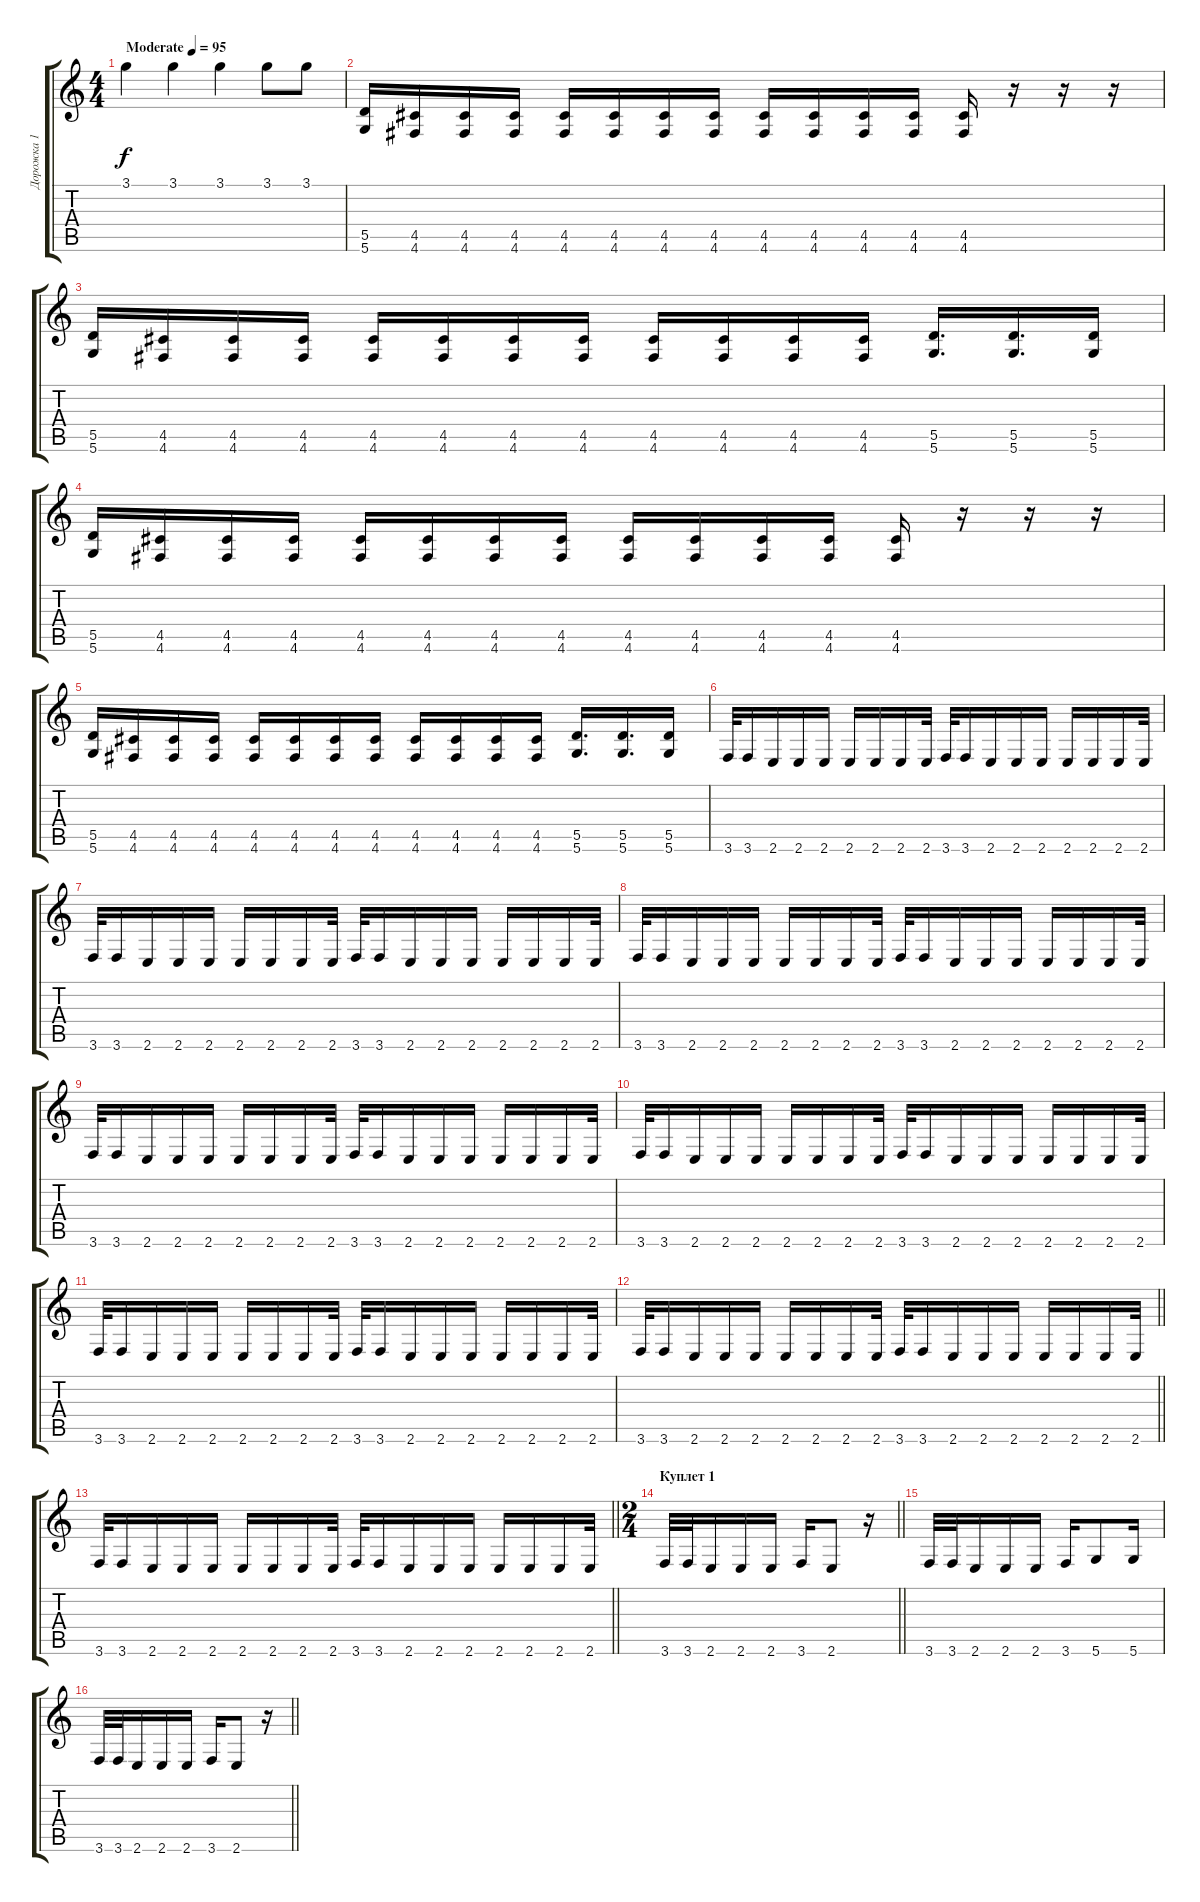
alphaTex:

\track ("Дорожка 1" "Дорожка 1") {instrument distortionguitar}
\staff {score tabs}
\tuning (E4 B3 G3 D3 A2 D2) {hide}
\ts (4 4)
\tempo (95 "Moderate")
\clef g2
\ks c
3.1.4{dy f instrument distortionguitar} 3.1.4 3.1.4 3.1.8 3.1.8 |
(5.5 5.6).16 (4.5 4.6).16 (4.5 4.6).16 (4.5 4.6).16 (4.5 4.6).16 (4.5 4.6).16 (4.5 4.6).16 (4.5 4.6).16 (4.5 4.6).16 (4.5 4.6).16 (4.5 4.6).16 (4.5 4.6).16 (4.5 4.6).16 r.16 r.16 r.16 |
(5.5 5.6).16 (4.5 4.6).16 (4.5 4.6).16 (4.5 4.6).16 (4.5 4.6).16 (4.5 4.6).16 (4.5 4.6).16 (4.5 4.6).16 (4.5 4.6).16 (4.5 4.6).16 (4.5 4.6).16 (4.5 4.6).16 (5.5 5.6).16{d} (5.5 5.6).16{d} (5.5 5.6).16 |
(5.5 5.6).16 (4.5 4.6).16 (4.5 4.6).16 (4.5 4.6).16 (4.5 4.6).16 (4.5 4.6).16 (4.5 4.6).16 (4.5 4.6).16 (4.5 4.6).16 (4.5 4.6).16 (4.5 4.6).16 (4.5 4.6).16 (4.5 4.6).16 r.16 r.16 r.16 |
(5.5 5.6).16 (4.5 4.6).16 (4.5 4.6).16 (4.5 4.6).16 (4.5 4.6).16 (4.5 4.6).16 (4.5 4.6).16 (4.5 4.6).16 (4.5 4.6).16 (4.5 4.6).16 (4.5 4.6).16 (4.5 4.6).16 (5.5 5.6).16{d} (5.5 5.6).16{d} (5.5 5.6).16 |
3.6.32 3.6.16 2.6.16 2.6.16 2.6.16 2.6.16 2.6.16 2.6.16 2.6.32 3.6.32 3.6.16 2.6.16 2.6.16 2.6.16 2.6.16 2.6.16 2.6.16 2.6.32 |
3.6.32 3.6.16 2.6.16 2.6.16 2.6.16 2.6.16 2.6.16 2.6.16 2.6.32 3.6.32 3.6.16 2.6.16 2.6.16 2.6.16 2.6.16 2.6.16 2.6.16 2.6.32 |
3.6.32 3.6.16 2.6.16 2.6.16 2.6.16 2.6.16 2.6.16 2.6.16 2.6.32 3.6.32 3.6.16 2.6.16 2.6.16 2.6.16 2.6.16 2.6.16 2.6.16 2.6.32 |
3.6.32 3.6.16 2.6.16 2.6.16 2.6.16 2.6.16 2.6.16 2.6.16 2.6.32 3.6.32 3.6.16 2.6.16 2.6.16 2.6.16 2.6.16 2.6.16 2.6.16 2.6.32 |
3.6.32 3.6.16 2.6.16 2.6.16 2.6.16 2.6.16 2.6.16 2.6.16 2.6.32 3.6.32 3.6.16 2.6.16 2.6.16 2.6.16 2.6.16 2.6.16 2.6.16 2.6.32 |
3.6.32 3.6.16 2.6.16 2.6.16 2.6.16 2.6.16 2.6.16 2.6.16 2.6.32 3.6.32 3.6.16 2.6.16 2.6.16 2.6.16 2.6.16 2.6.16 2.6.16 2.6.32 |
\barLineRight lightlight
3.6.32 3.6.16 2.6.16 2.6.16 2.6.16 2.6.16 2.6.16 2.6.16 2.6.32 3.6.32 3.6.16 2.6.16 2.6.16 2.6.16 2.6.16 2.6.16 2.6.16 2.6.32 |
\section ("" "")
\barLineRight lightlight
3.6.32 3.6.16 2.6.16 2.6.16 2.6.16 2.6.16 2.6.16 2.6.16 2.6.32 3.6.32 3.6.16 2.6.16 2.6.16 2.6.16 2.6.16 2.6.16 2.6.16 2.6.32 |
\ts (2 4)
\section ("" "Куплет 1")
\barLineRight lightlight
3.6.32 3.6.32 2.6.16 2.6.16 2.6.16 3.6.16 2.6.8 r.16 |
\section ("" "")
3.6.32 3.6.32 2.6.16 2.6.16 2.6.16 3.6.16 5.6.8 5.6.16 |
\barLineRight lightlight
3.6.32 3.6.32 2.6.16 2.6.16 2.6.16 3.6.16 2.6.8 r.16
